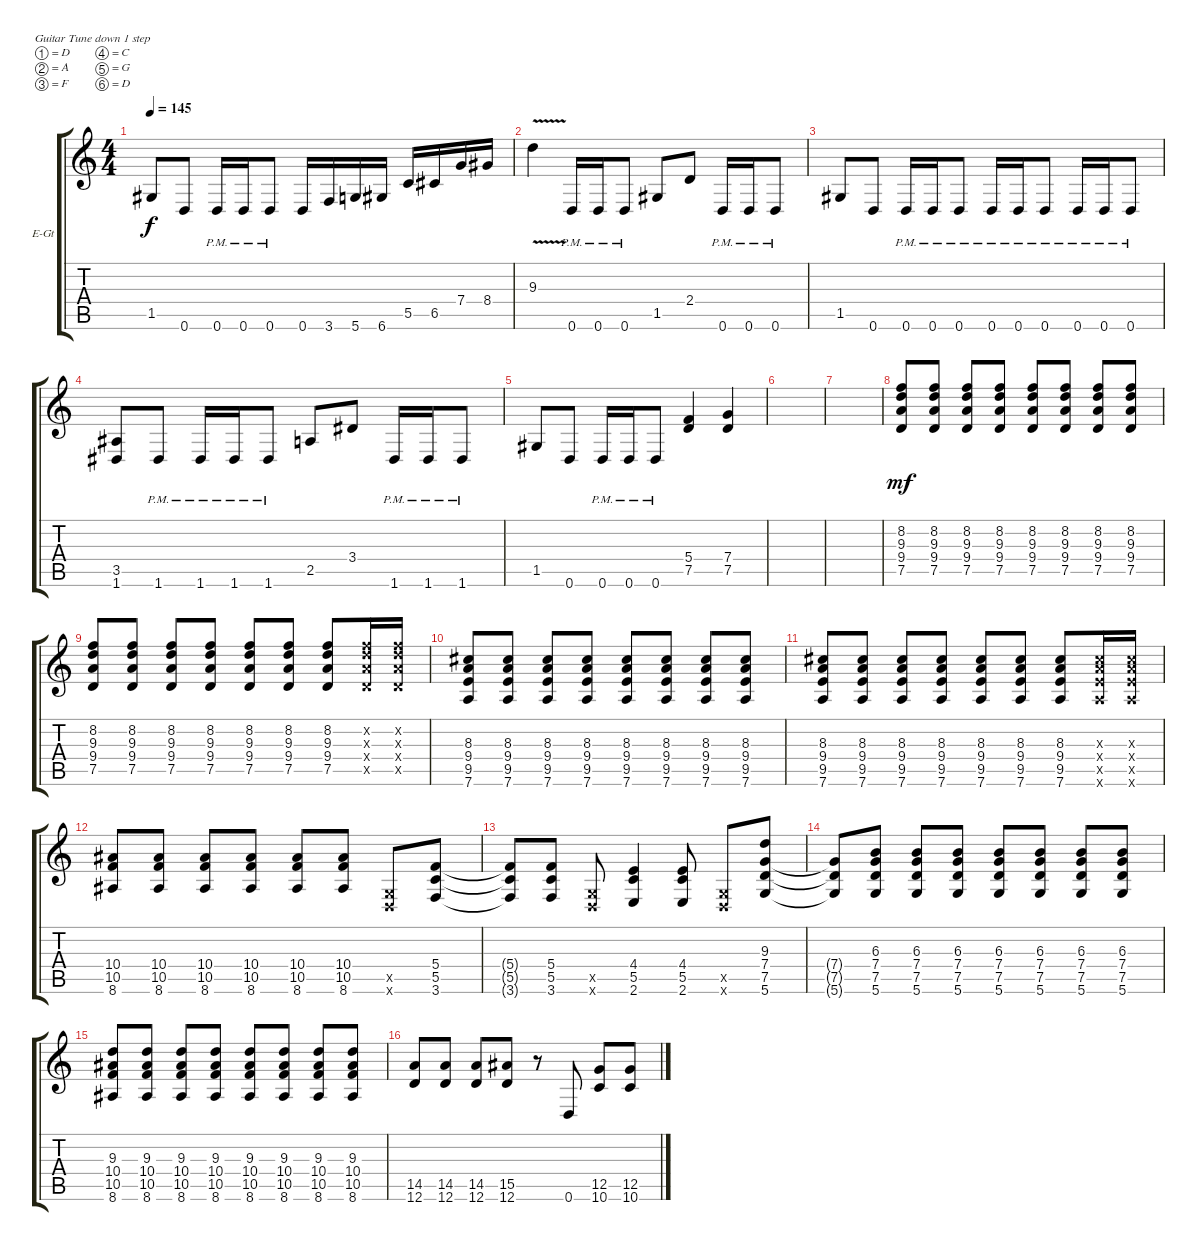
\bracketExtendMode groupsimilarinstruments
\firstSystemTrackNameOrientation horizontal
\otherSystemsTrackNameOrientation horizontal
\track ("Adam - Lead" "E-Gt") {instrument distortionguitar}
\staff {score tabs}
\tuning (D4 A3 F3 C3 G2 D2)
\ts (4 4)
\tempo 145
\clef g2
\ks c
1.5.8{dy f} 0.6.8 0.6{pm}.16 0.6{pm}.16 0.6{pm}.8 0.6.16 3.6.16 5.6.16 6.6.16 5.5.16 6.5.16 7.4.16 8.4.16 |
9.3{v}.4 0.6{pm}.16 0.6{pm}.16 0.6{pm}.8 1.5.8 2.4.8 0.6{pm}.16 0.6{pm}.16 0.6{pm}.8 |
1.5.8 0.6.8 0.6{pm}.16 0.6{pm}.16 0.6{pm}.8 0.6{pm}.16 0.6{pm}.16 0.6{pm}.8 0.6{pm}.16 0.6{pm}.16 0.6{pm}.8 |
(1.6 3.5).8 1.6{pm}.8 1.6{pm}.16 1.6{pm}.16 1.6{pm}.8 2.5.8 3.4.8 1.6{pm}.16 1.6{pm}.16 1.6{pm}.8 |
1.5.8 0.6.8 0.6{pm}.16 0.6{pm}.16 0.6{pm}.8 (7.5 5.4).4 (7.5 7.4).4 |
|
|
(7.5 9.4 9.3 8.2).8{dy mf} (7.5 9.4 9.3 8.2).8 (7.5 9.4 9.3 8.2).8 (7.5 9.4 9.3 8.2).8 (7.5 9.4 9.3 8.2).8 (7.5 9.4 9.3 8.2).8 (7.5 9.4 9.3 8.2).8 (7.5 9.4 9.3 8.2).8 |
(7.5 9.4 9.3 8.2).8 (7.5 9.4 9.3 8.2).8 (7.5 9.4 9.3 8.2).8 (7.5 9.4 9.3 8.2).8 (7.5 9.4 9.3 8.2).8 (7.5 9.4 9.3 8.2).8 (7.5 9.4 9.3 8.2).8 (7.5{x} 9.4{x} 9.3{x} 8.2{x}).16 (7.5{x} 9.4{x} 9.3{x} 8.2{x}).16 |
(7.6 9.5 9.4 8.3).8 (7.6 9.5 9.4 8.3).8 (7.6 9.5 9.4 8.3).8 (7.6 9.5 9.4 8.3).8 (7.6 9.5 9.4 8.3).8 (7.6 9.5 9.4 8.3).8 (7.6 9.5 9.4 8.3).8 (7.6 9.5 9.4 8.3).8 |
(7.6 9.5 9.4 8.3).8 (7.6 9.5 9.4 8.3).8 (7.6 9.5 9.4 8.3).8 (7.6 9.5 9.4 8.3).8 (7.6 9.5 9.4 8.3).8 (7.6 9.5 9.4 8.3).8 (7.6 9.5 9.4 8.3).8 (7.6{x} 9.5{x} 9.4{x} 8.3{x}).16 (7.6{x} 9.5{x} 9.4{x} 8.3{x}).16 |
(8.6 10.5 10.4).8 (8.6 10.5 10.4).8 (8.6 10.5 10.4).8 (8.6 10.5 10.4).8 (8.6 10.5 10.4).8 (8.6 10.5 10.4).8 (0.6{x} 0.5{x}).8 (3.6 5.5 5.4).8 |
(3.6{t} 5.5{t} 5.4{t}).8 (3.6 5.5 5.4).8 (0.6{x} 0.5{x}).8 (2.6 5.5 4.4).4 (2.6 5.5 4.4).8 (0.6{x} 0.5{x}).8 (5.6 7.5 7.4 9.3).8 |
(5.6{t} 7.5{t} 7.4{t}).8 (5.6 7.5 7.4 6.3).8 (5.6 7.5 7.4 6.3).8 (5.6 7.5 7.4 6.3).8 (5.6 7.5 7.4 6.3).8 (5.6 7.5 7.4 6.3).8 (5.6 7.5 7.4 6.3).8 (5.6 7.5 7.4 6.3).8 |
(8.6 10.5 10.4 9.3).8 (8.6 10.5 10.4 9.3).8 (8.6 10.5 10.4 9.3).8 (8.6 10.5 10.4 9.3).8 (8.6 10.5 10.4 9.3).8 (8.6 10.5 10.4 9.3).8 (8.6 10.5 10.4 9.3).8 (8.6 10.5 10.4 9.3).8 |
(12.6 14.5).8 (12.6 14.5).8 (12.6 14.5).8 (12.6 15.5).8 r.8 0.6.8 (10.6 12.5).8 (10.6 12.5).8
